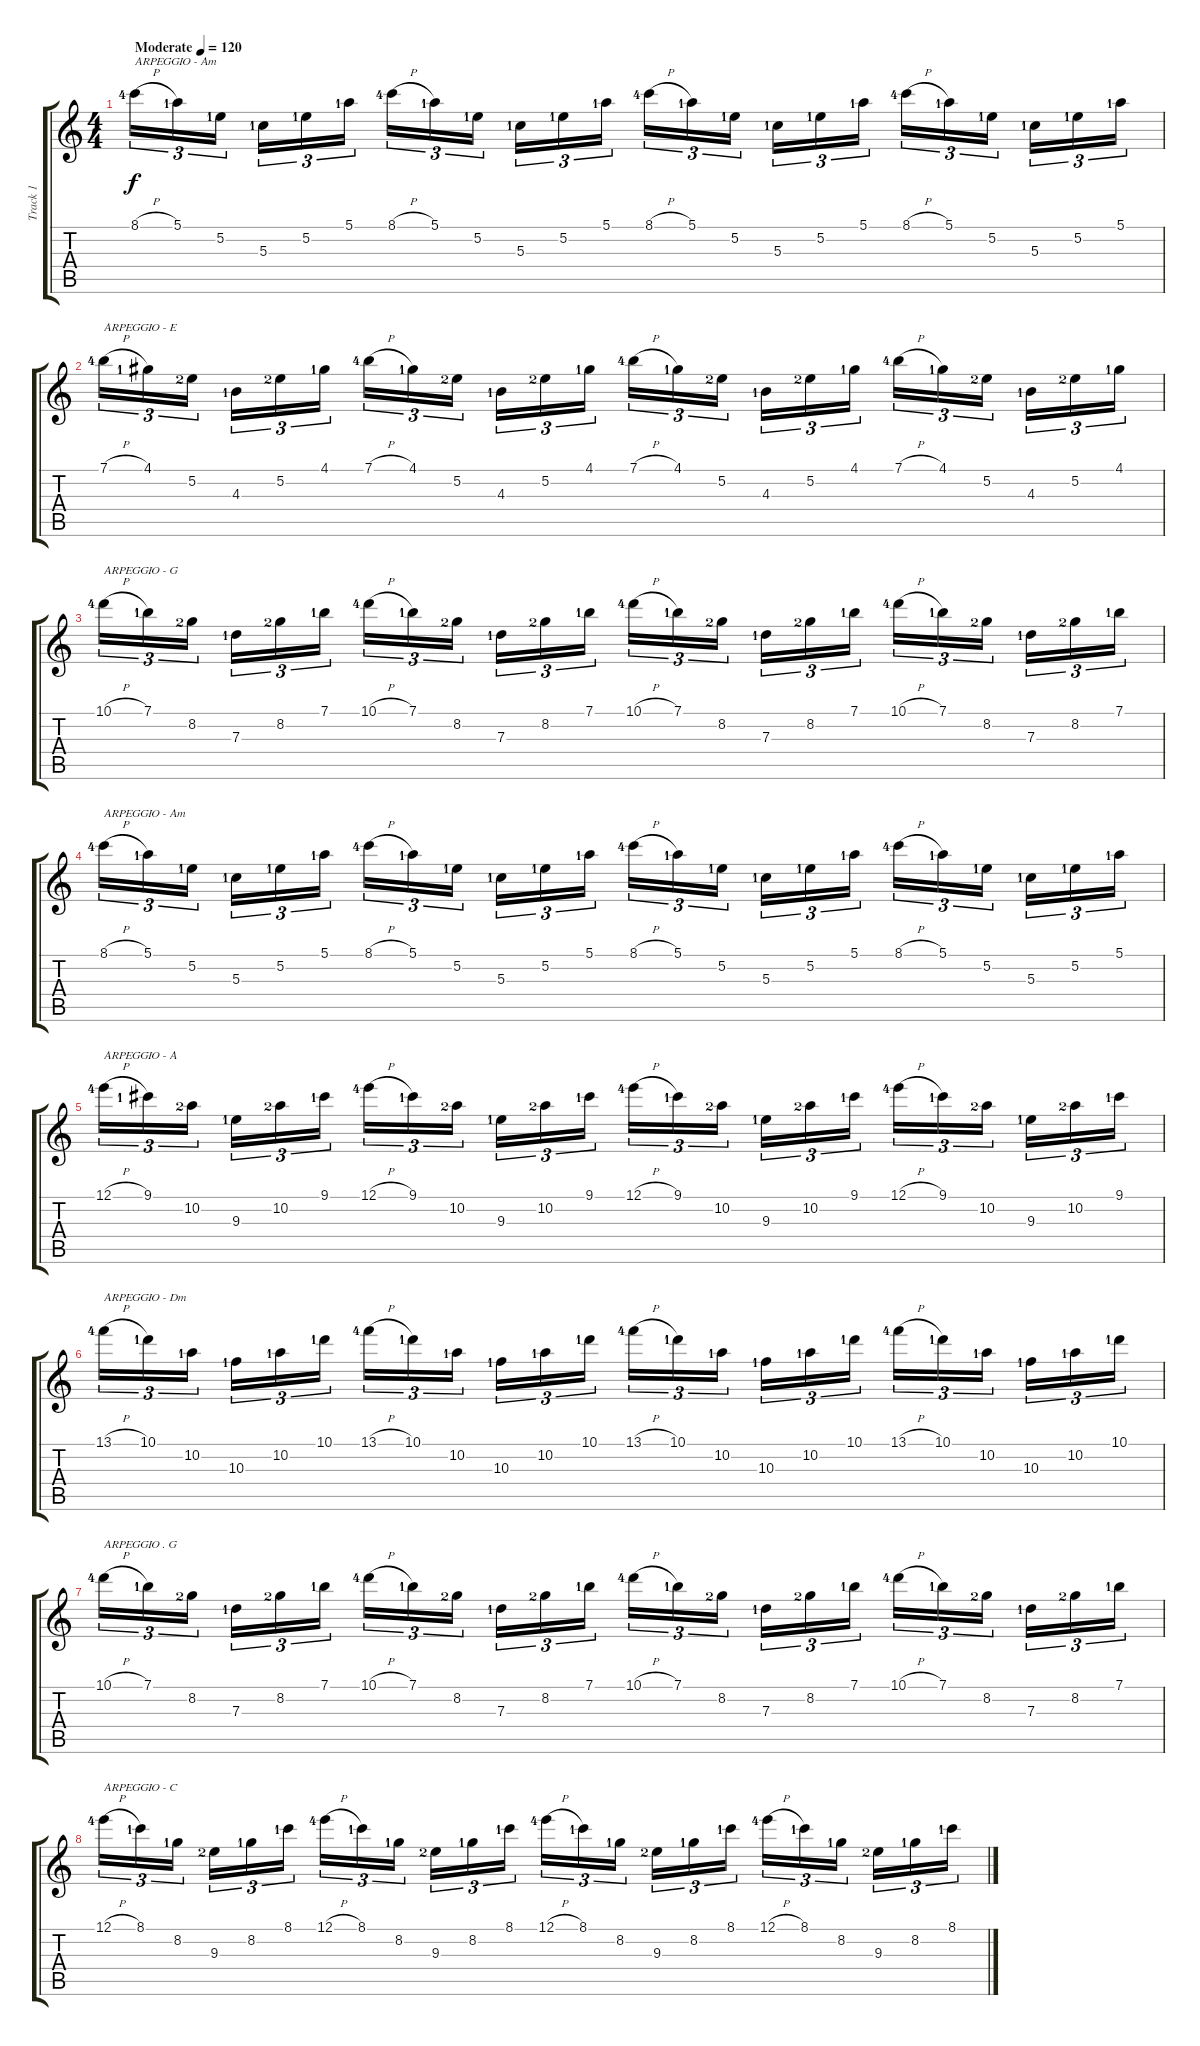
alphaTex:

\track ("Track 1" "Track 1") {instrument distortionguitar}
\staff {score tabs}
\tuning (E4 B3 G3 D3 A2 E2) {hide}
\ts (4 4)
\tempo (120 "Moderate")
\clef g2
\ks c
8.1{h lf 5}.16{tu (3 2) txt "ARPEGGIO - Am" dy f instrument distortionguitar} 5.1{lf 2}.16{tu (3 2)} 5.2{lf 2}.16{tu (3 2) beam splitsecondary} 5.3{lf 2}.16{tu (3 2)} 5.2{lf 2}.16{tu (3 2)} 5.1{lf 2}.16{tu (3 2)} 8.1{h lf 5}.16{tu (3 2)} 5.1{lf 2}.16{tu (3 2)} 5.2{lf 2}.16{tu (3 2) beam splitsecondary} 5.3{lf 2}.16{tu (3 2)} 5.2{lf 2}.16{tu (3 2)} 5.1{lf 2}.16{tu (3 2)} 8.1{h lf 5}.16{tu (3 2)} 5.1{lf 2}.16{tu (3 2)} 5.2{lf 2}.16{tu (3 2) beam splitsecondary} 5.3{lf 2}.16{tu (3 2)} 5.2{lf 2}.16{tu (3 2)} 5.1{lf 2}.16{tu (3 2)} 8.1{h lf 5}.16{tu (3 2)} 5.1{lf 2}.16{tu (3 2)} 5.2{lf 2}.16{tu (3 2) beam splitsecondary} 5.3{lf 2}.16{tu (3 2)} 5.2{lf 2}.16{tu (3 2)} 5.1{lf 2}.16{tu (3 2)} |
7.1{h lf 5}.16{tu (3 2) txt "ARPEGGIO - E"} 4.1{lf 2}.16{tu (3 2)} 5.2{lf 3}.16{tu (3 2) beam splitsecondary} 4.3{lf 2}.16{tu (3 2)} 5.2{lf 3}.16{tu (3 2)} 4.1{lf 2}.16{tu (3 2)} 7.1{h lf 5}.16{tu (3 2)} 4.1{lf 2}.16{tu (3 2)} 5.2{lf 3}.16{tu (3 2) beam splitsecondary} 4.3{lf 2}.16{tu (3 2)} 5.2{lf 3}.16{tu (3 2)} 4.1{lf 2}.16{tu (3 2)} 7.1{h lf 5}.16{tu (3 2)} 4.1{lf 2}.16{tu (3 2)} 5.2{lf 3}.16{tu (3 2) beam splitsecondary} 4.3{lf 2}.16{tu (3 2)} 5.2{lf 3}.16{tu (3 2)} 4.1{lf 2}.16{tu (3 2)} 7.1{h lf 5}.16{tu (3 2)} 4.1{lf 2}.16{tu (3 2)} 5.2{lf 3}.16{tu (3 2) beam splitsecondary} 4.3{lf 2}.16{tu (3 2)} 5.2{lf 3}.16{tu (3 2)} 4.1{lf 2}.16{tu (3 2)} |
10.1{h lf 5}.16{tu (3 2) txt "ARPEGGIO - G"} 7.1{lf 2}.16{tu (3 2)} 8.2{lf 3}.16{tu (3 2) beam splitsecondary} 7.3{lf 2}.16{tu (3 2)} 8.2{lf 3}.16{tu (3 2)} 7.1{lf 2}.16{tu (3 2)} 10.1{h lf 5}.16{tu (3 2)} 7.1{lf 2}.16{tu (3 2)} 8.2{lf 3}.16{tu (3 2) beam splitsecondary} 7.3{lf 2}.16{tu (3 2)} 8.2{lf 3}.16{tu (3 2)} 7.1{lf 2}.16{tu (3 2)} 10.1{h lf 5}.16{tu (3 2)} 7.1{lf 2}.16{tu (3 2)} 8.2{lf 3}.16{tu (3 2) beam splitsecondary} 7.3{lf 2}.16{tu (3 2)} 8.2{lf 3}.16{tu (3 2)} 7.1{lf 2}.16{tu (3 2)} 10.1{h lf 5}.16{tu (3 2)} 7.1{lf 2}.16{tu (3 2)} 8.2{lf 3}.16{tu (3 2) beam splitsecondary} 7.3{lf 2}.16{tu (3 2)} 8.2{lf 3}.16{tu (3 2)} 7.1{lf 2}.16{tu (3 2)} |
8.1{h lf 5}.16{tu (3 2) txt "ARPEGGIO - Am"} 5.1{lf 2}.16{tu (3 2)} 5.2{lf 2}.16{tu (3 2) beam splitsecondary} 5.3{lf 2}.16{tu (3 2)} 5.2{lf 2}.16{tu (3 2)} 5.1{lf 2}.16{tu (3 2)} 8.1{h lf 5}.16{tu (3 2)} 5.1{lf 2}.16{tu (3 2)} 5.2{lf 2}.16{tu (3 2) beam splitsecondary} 5.3{lf 2}.16{tu (3 2)} 5.2{lf 2}.16{tu (3 2)} 5.1{lf 2}.16{tu (3 2)} 8.1{h lf 5}.16{tu (3 2)} 5.1{lf 2}.16{tu (3 2)} 5.2{lf 2}.16{tu (3 2) beam splitsecondary} 5.3{lf 2}.16{tu (3 2)} 5.2{lf 2}.16{tu (3 2)} 5.1{lf 2}.16{tu (3 2)} 8.1{h lf 5}.16{tu (3 2)} 5.1{lf 2}.16{tu (3 2)} 5.2{lf 2}.16{tu (3 2) beam splitsecondary} 5.3{lf 2}.16{tu (3 2)} 5.2{lf 2}.16{tu (3 2)} 5.1{lf 2}.16{tu (3 2)} |
12.1{h lf 5}.16{tu (3 2) txt "ARPEGGIO - A"} 9.1{lf 2}.16{tu (3 2)} 10.2{lf 3}.16{tu (3 2) beam splitsecondary} 9.3{lf 2}.16{tu (3 2)} 10.2{lf 3}.16{tu (3 2)} 9.1{lf 2}.16{tu (3 2)} 12.1{h lf 5}.16{tu (3 2)} 9.1{lf 2}.16{tu (3 2)} 10.2{lf 3}.16{tu (3 2) beam splitsecondary} 9.3{lf 2}.16{tu (3 2)} 10.2{lf 3}.16{tu (3 2)} 9.1{lf 2}.16{tu (3 2)} 12.1{h lf 5}.16{tu (3 2)} 9.1{lf 2}.16{tu (3 2)} 10.2{lf 3}.16{tu (3 2) beam splitsecondary} 9.3{lf 2}.16{tu (3 2)} 10.2{lf 3}.16{tu (3 2)} 9.1{lf 2}.16{tu (3 2)} 12.1{h lf 5}.16{tu (3 2)} 9.1{lf 2}.16{tu (3 2)} 10.2{lf 3}.16{tu (3 2) beam splitsecondary} 9.3{lf 2}.16{tu (3 2)} 10.2{lf 3}.16{tu (3 2)} 9.1{lf 2}.16{tu (3 2)} |
13.1{h lf 5}.16{tu (3 2) txt "ARPEGGIO - Dm"} 10.1{lf 2}.16{tu (3 2)} 10.2{lf 2}.16{tu (3 2) beam splitsecondary} 10.3{lf 2}.16{tu (3 2)} 10.2{lf 2}.16{tu (3 2)} 10.1{lf 2}.16{tu (3 2)} 13.1{h lf 5}.16{tu (3 2)} 10.1{lf 2}.16{tu (3 2)} 10.2{lf 2}.16{tu (3 2) beam splitsecondary} 10.3{lf 2}.16{tu (3 2)} 10.2{lf 2}.16{tu (3 2)} 10.1{lf 2}.16{tu (3 2)} 13.1{h lf 5}.16{tu (3 2)} 10.1{lf 2}.16{tu (3 2)} 10.2{lf 2}.16{tu (3 2) beam splitsecondary} 10.3{lf 2}.16{tu (3 2)} 10.2{lf 2}.16{tu (3 2)} 10.1{lf 2}.16{tu (3 2)} 13.1{h lf 5}.16{tu (3 2)} 10.1{lf 2}.16{tu (3 2)} 10.2{lf 2}.16{tu (3 2) beam splitsecondary} 10.3{lf 2}.16{tu (3 2)} 10.2{lf 2}.16{tu (3 2)} 10.1{lf 2}.16{tu (3 2)} |
10.1{h lf 5}.16{tu (3 2) txt "ARPEGGIO . G"} 7.1{lf 2}.16{tu (3 2)} 8.2{lf 3}.16{tu (3 2) beam splitsecondary} 7.3{lf 2}.16{tu (3 2)} 8.2{lf 3}.16{tu (3 2)} 7.1{lf 2}.16{tu (3 2)} 10.1{h lf 5}.16{tu (3 2)} 7.1{lf 2}.16{tu (3 2)} 8.2{lf 3}.16{tu (3 2) beam splitsecondary} 7.3{lf 2}.16{tu (3 2)} 8.2{lf 3}.16{tu (3 2)} 7.1{lf 2}.16{tu (3 2)} 10.1{h lf 5}.16{tu (3 2)} 7.1{lf 2}.16{tu (3 2)} 8.2{lf 3}.16{tu (3 2) beam splitsecondary} 7.3{lf 2}.16{tu (3 2)} 8.2{lf 3}.16{tu (3 2)} 7.1{lf 2}.16{tu (3 2)} 10.1{h lf 5}.16{tu (3 2)} 7.1{lf 2}.16{tu (3 2)} 8.2{lf 3}.16{tu (3 2) beam splitsecondary} 7.3{lf 2}.16{tu (3 2)} 8.2{lf 3}.16{tu (3 2)} 7.1{lf 2}.16{tu (3 2)} |
12.1{h lf 5}.16{tu (3 2) txt "ARPEGGIO - C"} 8.1{lf 2}.16{tu (3 2)} 8.2{lf 2}.16{tu (3 2) beam splitsecondary} 9.3{lf 3}.16{tu (3 2)} 8.2{lf 2}.16{tu (3 2)} 8.1{lf 2}.16{tu (3 2)} 12.1{h lf 5}.16{tu (3 2)} 8.1{lf 2}.16{tu (3 2)} 8.2{lf 2}.16{tu (3 2) beam splitsecondary} 9.3{lf 3}.16{tu (3 2)} 8.2{lf 2}.16{tu (3 2)} 8.1{lf 2}.16{tu (3 2)} 12.1{h lf 5}.16{tu (3 2)} 8.1{lf 2}.16{tu (3 2)} 8.2{lf 2}.16{tu (3 2) beam splitsecondary} 9.3{lf 3}.16{tu (3 2)} 8.2{lf 2}.16{tu (3 2)} 8.1{lf 2}.16{tu (3 2)} 12.1{h lf 5}.16{tu (3 2)} 8.1{lf 2}.16{tu (3 2)} 8.2{lf 2}.16{tu (3 2) beam splitsecondary} 9.3{lf 3}.16{tu (3 2)} 8.2{lf 2}.16{tu (3 2)} 8.1{lf 2}.16{tu (3 2)}
